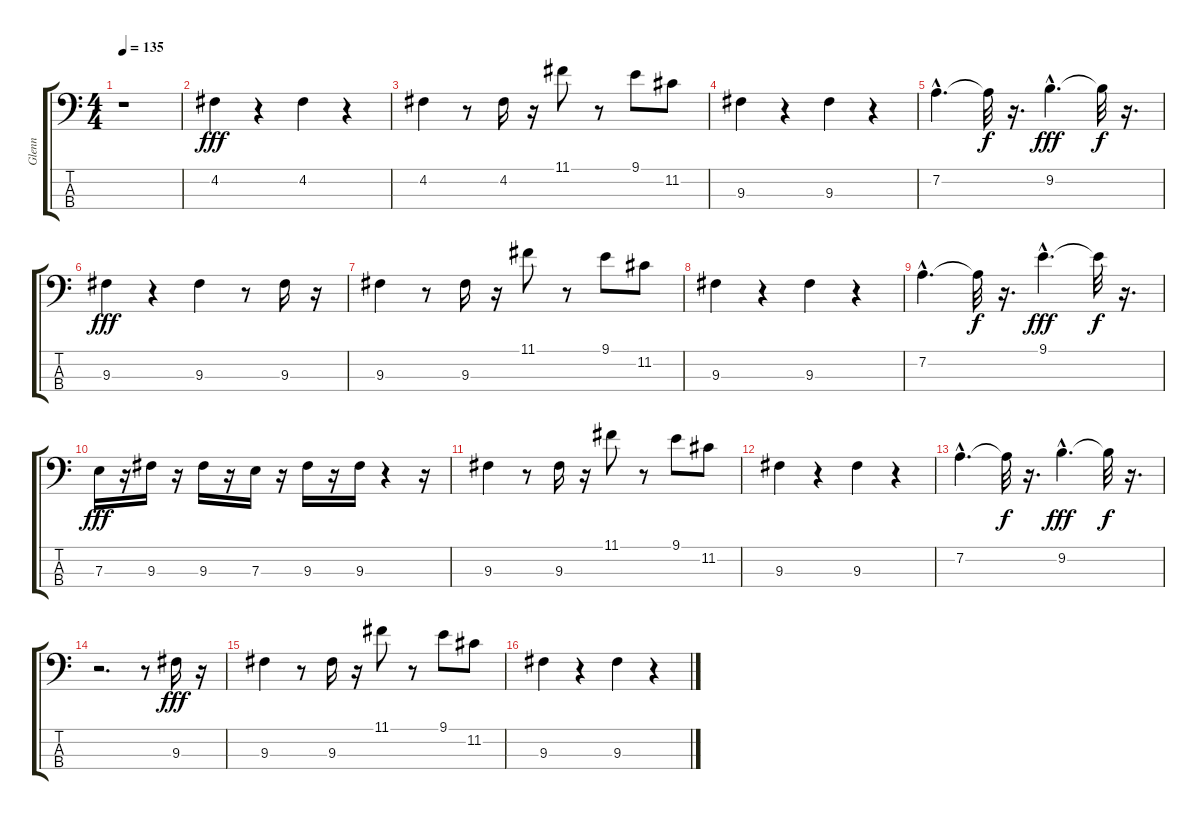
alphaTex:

\track ("Glenn" "Glenn") {instrument electricbassfinger}
\staff {score tabs}
\tuning (G2 D2 A1 E1) {hide}
\ts (4 4)
\tempo 135
\clef f4
\ks c
r.1{dy fff} |
4.2.4 r.4 4.2.4 r.4 |
4.2.4 r.8 4.2.16 r.16 11.1.8 r.8 9.1.8 11.2.8 |
9.3.4 r.4 9.3.4 r.4 |
7.2{hac}.4{d} 7.2{t}.32{dy f} r.16{d} 9.2{hac}.4{d dy fff} 9.2{t}.32{dy f} r.16{d} |
9.3.4{dy fff} r.4 9.3.4 r.8 9.3.16 r.16 |
9.3.4 r.8 9.3.16 r.16 11.1.8 r.8 9.1.8 11.2.8 |
9.3.4 r.4 9.3.4 r.4 |
7.2{hac}.4{d} 7.2{t}.32{dy f} r.16{d} 9.1{hac}.4{d dy fff} 9.1{t}.32{dy f} r.16{d} |
7.3.16{dy fff} r.16 9.3.16 r.16 9.3.16 r.16 7.3.16 r.16 9.3.16 r.16 9.3.16 r.4 r.16 |
9.3.4 r.8 9.3.16 r.16 11.1.8 r.8 9.1.8 11.2.8 |
9.3.4 r.4 9.3.4 r.4 |
7.2{hac}.4{d} 7.2{t}.32{dy f} r.16{d} 9.2{hac}.4{d dy fff} 9.2{t}.32{dy f} r.16{d} |
r.2{d} r.8 9.3.16{dy fff} r.16 |
9.3.4 r.8 9.3.16 r.16 11.1.8 r.8 9.1.8 11.2.8 |
9.3.4 r.4 9.3.4 r.4
